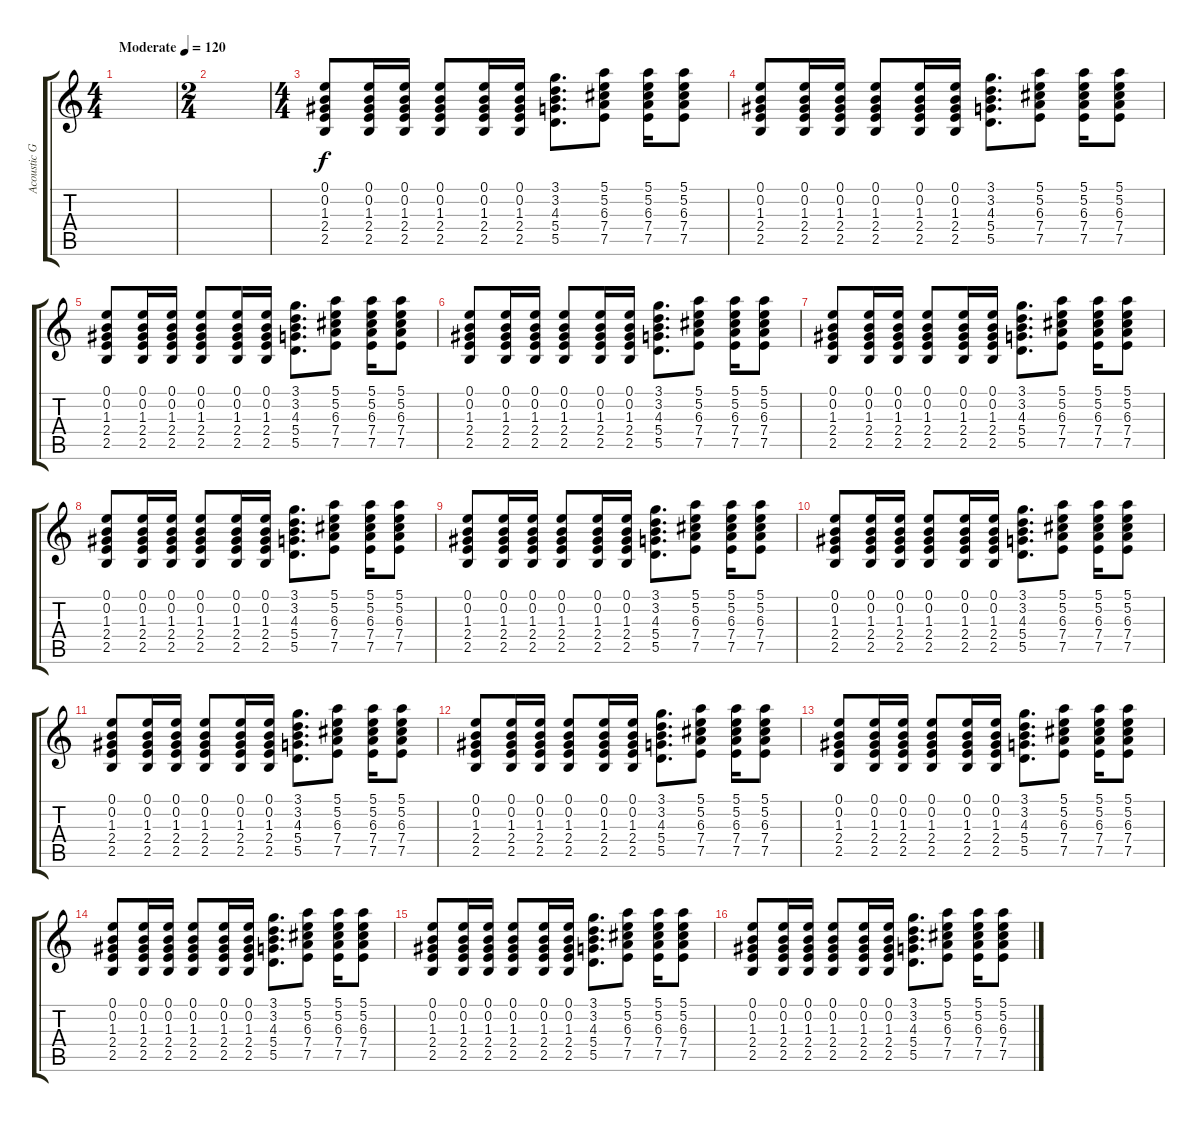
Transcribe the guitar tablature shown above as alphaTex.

\track ("Acoustic Guitar " "Acoustic G") {instrument acousticguitarsteel}
\staff {score tabs}
\tuning (E4 B3 G3 D3 A2 E2) {hide}
\ts (4 4)
\tempo (120 "Moderate")
\clef g2
\ks c
|
\ts (2 4)
|
\ts (4 4)
(0.1 0.2 1.3 2.4 2.5).8 (0.1 0.2 1.3 2.4 2.5).16 (0.1 0.2 1.3 2.4 2.5).16 (0.1 0.2 1.3 2.4 2.5).8 (0.1 0.2 1.3 2.4 2.5).16 (0.1 0.2 1.3 2.4 2.5).16 (3.1 3.2 4.3 5.4 5.5).8{d} (5.1 5.2 6.3 7.4 7.5).8 (5.1 5.2 6.3 7.4 7.5).16 (5.1 5.2 6.3 7.4 7.5).8 |
(0.1 0.2 1.3 2.4 2.5).8 (0.1 0.2 1.3 2.4 2.5).16 (0.1 0.2 1.3 2.4 2.5).16 (0.1 0.2 1.3 2.4 2.5).8 (0.1 0.2 1.3 2.4 2.5).16 (0.1 0.2 1.3 2.4 2.5).16 (3.1 3.2 4.3 5.4 5.5).8{d} (5.1 5.2 6.3 7.4 7.5).8 (5.1 5.2 6.3 7.4 7.5).16 (5.1 5.2 6.3 7.4 7.5).8 |
(0.1 0.2 1.3 2.4 2.5).8 (0.1 0.2 1.3 2.4 2.5).16 (0.1 0.2 1.3 2.4 2.5).16 (0.1 0.2 1.3 2.4 2.5).8 (0.1 0.2 1.3 2.4 2.5).16 (0.1 0.2 1.3 2.4 2.5).16 (3.1 3.2 4.3 5.4 5.5).8{d} (5.1 5.2 6.3 7.4 7.5).8 (5.1 5.2 6.3 7.4 7.5).16 (5.1 5.2 6.3 7.4 7.5).8 |
(0.1 0.2 1.3 2.4 2.5).8 (0.1 0.2 1.3 2.4 2.5).16 (0.1 0.2 1.3 2.4 2.5).16 (0.1 0.2 1.3 2.4 2.5).8 (0.1 0.2 1.3 2.4 2.5).16 (0.1 0.2 1.3 2.4 2.5).16 (3.1 3.2 4.3 5.4 5.5).8{d} (5.1 5.2 6.3 7.4 7.5).8 (5.1 5.2 6.3 7.4 7.5).16 (5.1 5.2 6.3 7.4 7.5).8 |
(0.1 0.2 1.3 2.4 2.5).8 (0.1 0.2 1.3 2.4 2.5).16 (0.1 0.2 1.3 2.4 2.5).16 (0.1 0.2 1.3 2.4 2.5).8 (0.1 0.2 1.3 2.4 2.5).16 (0.1 0.2 1.3 2.4 2.5).16 (3.1 3.2 4.3 5.4 5.5).8{d} (5.1 5.2 6.3 7.4 7.5).8 (5.1 5.2 6.3 7.4 7.5).16 (5.1 5.2 6.3 7.4 7.5).8 |
(0.1 0.2 1.3 2.4 2.5).8 (0.1 0.2 1.3 2.4 2.5).16 (0.1 0.2 1.3 2.4 2.5).16 (0.1 0.2 1.3 2.4 2.5).8 (0.1 0.2 1.3 2.4 2.5).16 (0.1 0.2 1.3 2.4 2.5).16 (3.1 3.2 4.3 5.4 5.5).8{d} (5.1 5.2 6.3 7.4 7.5).8 (5.1 5.2 6.3 7.4 7.5).16 (5.1 5.2 6.3 7.4 7.5).8 |
(0.1 0.2 1.3 2.4 2.5).8 (0.1 0.2 1.3 2.4 2.5).16 (0.1 0.2 1.3 2.4 2.5).16 (0.1 0.2 1.3 2.4 2.5).8 (0.1 0.2 1.3 2.4 2.5).16 (0.1 0.2 1.3 2.4 2.5).16 (3.1 3.2 4.3 5.4 5.5).8{d} (5.1 5.2 6.3 7.4 7.5).8 (5.1 5.2 6.3 7.4 7.5).16 (5.1 5.2 6.3 7.4 7.5).8 |
(0.1 0.2 1.3 2.4 2.5).8 (0.1 0.2 1.3 2.4 2.5).16 (0.1 0.2 1.3 2.4 2.5).16 (0.1 0.2 1.3 2.4 2.5).8 (0.1 0.2 1.3 2.4 2.5).16 (0.1 0.2 1.3 2.4 2.5).16 (3.1 3.2 4.3 5.4 5.5).8{d} (5.1 5.2 6.3 7.4 7.5).8 (5.1 5.2 6.3 7.4 7.5).16 (5.1 5.2 6.3 7.4 7.5).8 |
(0.1 0.2 1.3 2.4 2.5).8 (0.1 0.2 1.3 2.4 2.5).16 (0.1 0.2 1.3 2.4 2.5).16 (0.1 0.2 1.3 2.4 2.5).8 (0.1 0.2 1.3 2.4 2.5).16 (0.1 0.2 1.3 2.4 2.5).16 (3.1 3.2 4.3 5.4 5.5).8{d} (5.1 5.2 6.3 7.4 7.5).8 (5.1 5.2 6.3 7.4 7.5).16 (5.1 5.2 6.3 7.4 7.5).8 |
(0.1 0.2 1.3 2.4 2.5).8 (0.1 0.2 1.3 2.4 2.5).16 (0.1 0.2 1.3 2.4 2.5).16 (0.1 0.2 1.3 2.4 2.5).8 (0.1 0.2 1.3 2.4 2.5).16 (0.1 0.2 1.3 2.4 2.5).16 (3.1 3.2 4.3 5.4 5.5).8{d} (5.1 5.2 6.3 7.4 7.5).8 (5.1 5.2 6.3 7.4 7.5).16 (5.1 5.2 6.3 7.4 7.5).8 |
(0.1 0.2 1.3 2.4 2.5).8 (0.1 0.2 1.3 2.4 2.5).16 (0.1 0.2 1.3 2.4 2.5).16 (0.1 0.2 1.3 2.4 2.5).8 (0.1 0.2 1.3 2.4 2.5).16 (0.1 0.2 1.3 2.4 2.5).16 (3.1 3.2 4.3 5.4 5.5).8{d} (5.1 5.2 6.3 7.4 7.5).8 (5.1 5.2 6.3 7.4 7.5).16 (5.1 5.2 6.3 7.4 7.5).8 |
(0.1 0.2 1.3 2.4 2.5).8 (0.1 0.2 1.3 2.4 2.5).16 (0.1 0.2 1.3 2.4 2.5).16 (0.1 0.2 1.3 2.4 2.5).8 (0.1 0.2 1.3 2.4 2.5).16 (0.1 0.2 1.3 2.4 2.5).16 (3.1 3.2 4.3 5.4 5.5).8{d} (5.1 5.2 6.3 7.4 7.5).8 (5.1 5.2 6.3 7.4 7.5).16 (5.1 5.2 6.3 7.4 7.5).8 |
(0.1 0.2 1.3 2.4 2.5).8 (0.1 0.2 1.3 2.4 2.5).16 (0.1 0.2 1.3 2.4 2.5).16 (0.1 0.2 1.3 2.4 2.5).8 (0.1 0.2 1.3 2.4 2.5).16 (0.1 0.2 1.3 2.4 2.5).16 (3.1 3.2 4.3 5.4 5.5).8{d} (5.1 5.2 6.3 7.4 7.5).8 (5.1 5.2 6.3 7.4 7.5).16 (5.1 5.2 6.3 7.4 7.5).8 |
(0.1 0.2 1.3 2.4 2.5).8 (0.1 0.2 1.3 2.4 2.5).16 (0.1 0.2 1.3 2.4 2.5).16 (0.1 0.2 1.3 2.4 2.5).8 (0.1 0.2 1.3 2.4 2.5).16 (0.1 0.2 1.3 2.4 2.5).16 (3.1 3.2 4.3 5.4 5.5).8{d} (5.1 5.2 6.3 7.4 7.5).8 (5.1 5.2 6.3 7.4 7.5).16 (5.1 5.2 6.3 7.4 7.5).8
